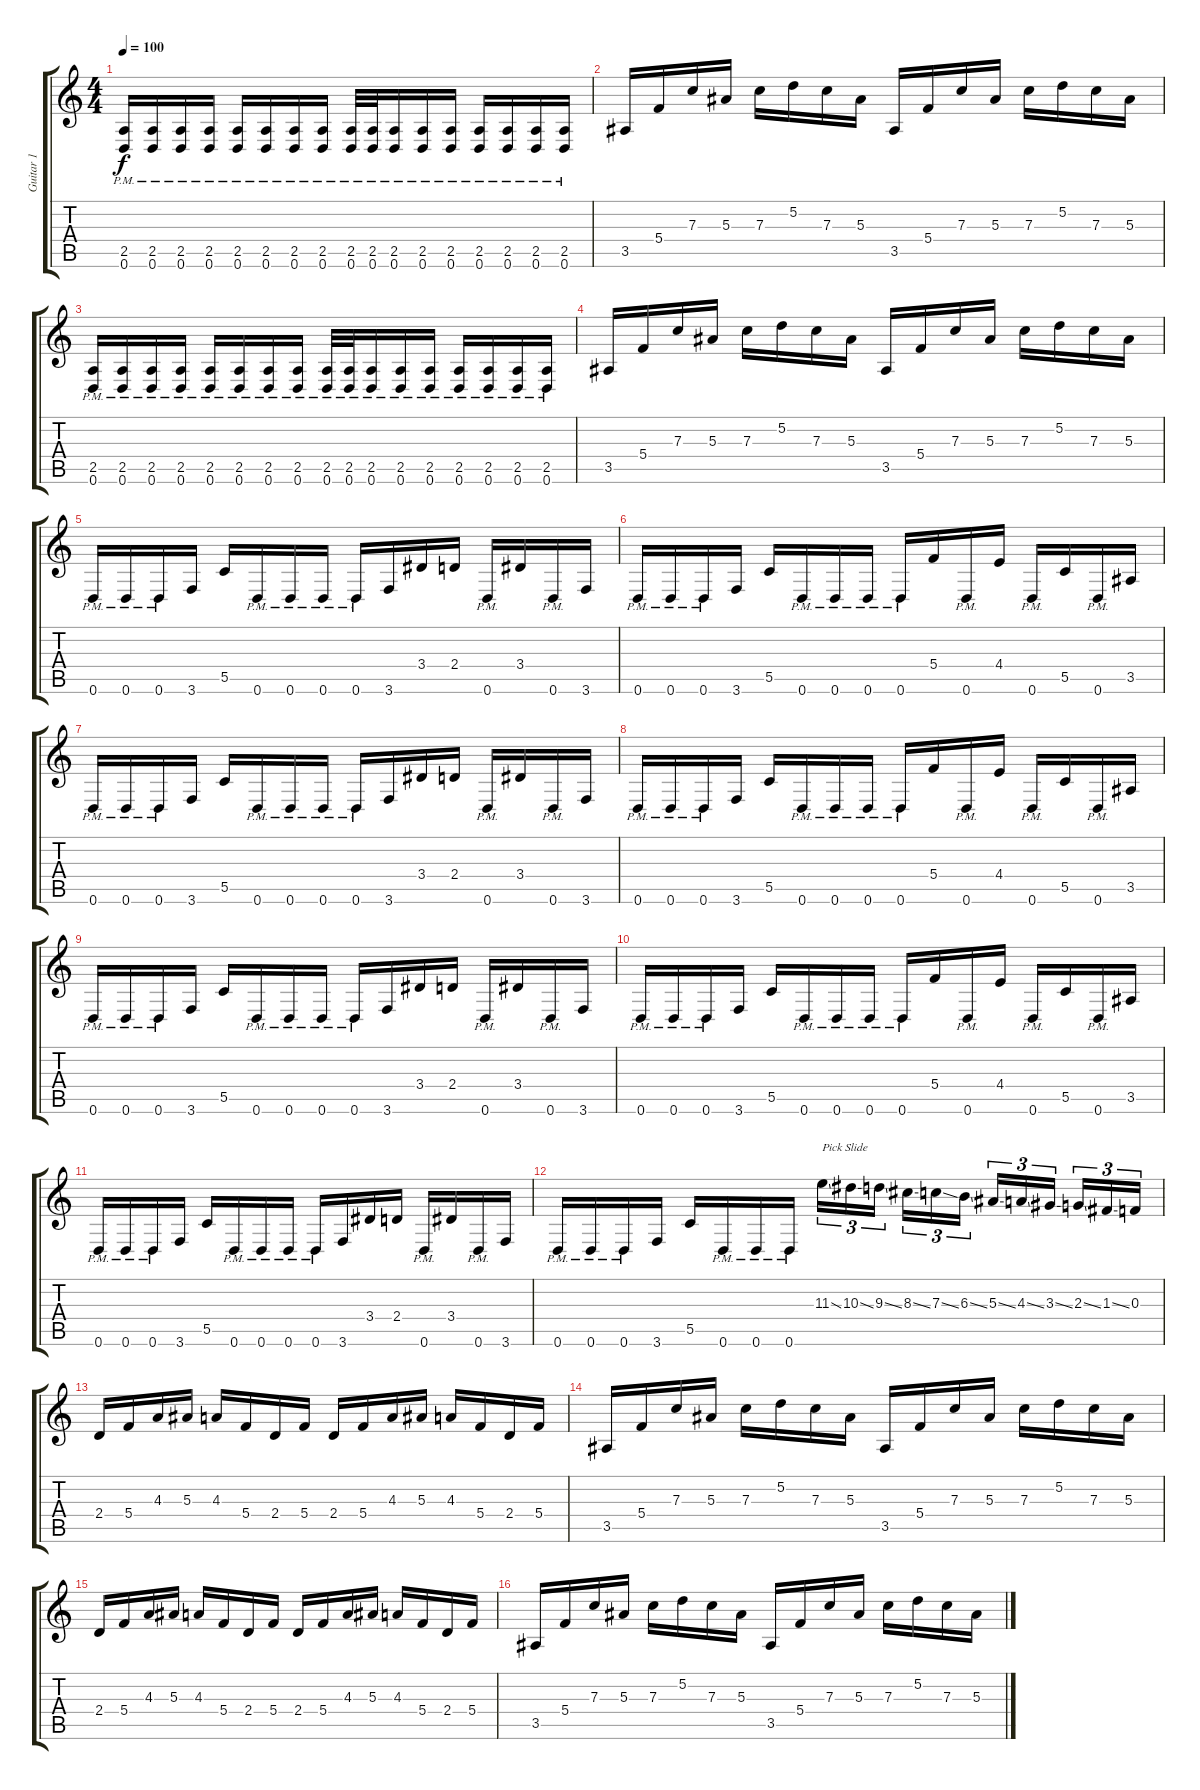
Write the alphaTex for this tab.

\track ("Guitar 1" "Guitar 1") {instrument overdrivenguitar}
\staff {score tabs}
\tuning (D4 A3 F3 C3 G2 D2) {hide}
\ts (4 4)
\tempo 100
\clef g2
\ks c
(2.5{pm} 0.6{pm}).16{dy f} (2.5{pm} 0.6{pm}).16 (2.5{pm} 0.6{pm}).16 (2.5{pm} 0.6{pm}).16 (2.5{pm} 0.6{pm}).16 (2.5{pm} 0.6{pm}).16 (2.5{pm} 0.6{pm}).16 (2.5{pm} 0.6{pm}).16 (2.5{pm} 0.6{pm}).32 (2.5{pm} 0.6{pm}).32 (2.5{pm} 0.6{pm}).16 (2.5{pm} 0.6{pm}).16 (2.5{pm} 0.6{pm}).16 (2.5{pm} 0.6{pm}).16 (2.5{pm} 0.6{pm}).16 (2.5{pm} 0.6{pm}).16 (2.5{pm} 0.6{pm}).16 |
3.5.16 5.4.16 7.3.16 5.3.16 7.3.16 5.2.16 7.3.16 5.3.16 3.5.16 5.4.16 7.3.16 5.3.16 7.3.16 5.2.16 7.3.16 5.3.16 |
(2.5{pm} 0.6{pm}).16 (2.5{pm} 0.6{pm}).16 (2.5{pm} 0.6{pm}).16 (2.5{pm} 0.6{pm}).16 (2.5{pm} 0.6{pm}).16 (2.5{pm} 0.6{pm}).16 (2.5{pm} 0.6{pm}).16 (2.5{pm} 0.6{pm}).16 (2.5{pm} 0.6{pm}).32 (2.5{pm} 0.6{pm}).32 (2.5{pm} 0.6{pm}).16 (2.5{pm} 0.6{pm}).16 (2.5{pm} 0.6{pm}).16 (2.5{pm} 0.6{pm}).16 (2.5{pm} 0.6{pm}).16 (2.5{pm} 0.6{pm}).16 (2.5{pm} 0.6{pm}).16 |
3.5.16 5.4.16 7.3.16 5.3.16 7.3.16 5.2.16 7.3.16 5.3.16 3.5.16 5.4.16 7.3.16 5.3.16 7.3.16 5.2.16 7.3.16 5.3.16 |
0.6{pm}.16 0.6{pm}.16 0.6{pm}.16 3.6.16 5.5.16 0.6{pm}.16 0.6{pm}.16 0.6{pm}.16 0.6{pm}.16 3.6.16 3.4.16 2.4.16 0.6{pm}.16 3.4.16 0.6{pm}.16 3.6.16 |
0.6{pm}.16 0.6{pm}.16 0.6{pm}.16 3.6.16 5.5.16 0.6{pm}.16 0.6{pm}.16 0.6{pm}.16 0.6{pm}.16 5.4.16 0.6{pm}.16 4.4.16 0.6{pm}.16 5.5.16 0.6{pm}.16 3.5.16 |
0.6{pm}.16 0.6{pm}.16 0.6{pm}.16 3.6.16 5.5.16 0.6{pm}.16 0.6{pm}.16 0.6{pm}.16 0.6{pm}.16 3.6.16 3.4.16 2.4.16 0.6{pm}.16 3.4.16 0.6{pm}.16 3.6.16 |
0.6{pm}.16 0.6{pm}.16 0.6{pm}.16 3.6.16 5.5.16 0.6{pm}.16 0.6{pm}.16 0.6{pm}.16 0.6{pm}.16 5.4.16 0.6{pm}.16 4.4.16 0.6{pm}.16 5.5.16 0.6{pm}.16 3.5.16 |
0.6{pm}.16 0.6{pm}.16 0.6{pm}.16 3.6.16 5.5.16 0.6{pm}.16 0.6{pm}.16 0.6{pm}.16 0.6{pm}.16 3.6.16 3.4.16 2.4.16 0.6{pm}.16 3.4.16 0.6{pm}.16 3.6.16 |
0.6{pm}.16 0.6{pm}.16 0.6{pm}.16 3.6.16 5.5.16 0.6{pm}.16 0.6{pm}.16 0.6{pm}.16 0.6{pm}.16 5.4.16 0.6{pm}.16 4.4.16 0.6{pm}.16 5.5.16 0.6{pm}.16 3.5.16 |
0.6{pm}.16 0.6{pm}.16 0.6{pm}.16 3.6.16 5.5.16 0.6{pm}.16 0.6{pm}.16 0.6{pm}.16 0.6{pm}.16 3.6.16 3.4.16 2.4.16 0.6{pm}.16 3.4.16 0.6{pm}.16 3.6.16 |
0.6{pm}.16 0.6{pm}.16 0.6{pm}.16 3.6.16 5.5.16 0.6{pm}.16 0.6{pm}.16 0.6{pm}.16 11.3{ss}.16{tu (3 2) txt "Pick Slide"} 10.3{ss}.16{tu (3 2)} 9.3{ss}.16{tu (3 2)} 8.3{ss}.16{tu (3 2)} 7.3{ss}.16{tu (3 2)} 6.3{ss}.16{tu (3 2)} 5.3{ss}.16{tu (3 2)} 4.3{ss}.16{tu (3 2)} 3.3{ss}.16{tu (3 2)} 2.3{ss}.16{tu (3 2)} 1.3{ss}.16{tu (3 2)} 0.3.16{tu (3 2)} |
2.4.16 5.4.16 4.3.16 5.3.16 4.3.16 5.4.16 2.4.16 5.4.16 2.4.16 5.4.16 4.3.16 5.3.16 4.3.16 5.4.16 2.4.16 5.4.16 |
3.5.16 5.4.16 7.3.16 5.3.16 7.3.16 5.2.16 7.3.16 5.3.16 3.5.16 5.4.16 7.3.16 5.3.16 7.3.16 5.2.16 7.3.16 5.3.16 |
2.4.16 5.4.16 4.3.16 5.3.16 4.3.16 5.4.16 2.4.16 5.4.16 2.4.16 5.4.16 4.3.16 5.3.16 4.3.16 5.4.16 2.4.16 5.4.16 |
3.5.16 5.4.16 7.3.16 5.3.16 7.3.16 5.2.16 7.3.16 5.3.16 3.5.16 5.4.16 7.3.16 5.3.16 7.3.16 5.2.16 7.3.16 5.3.16
